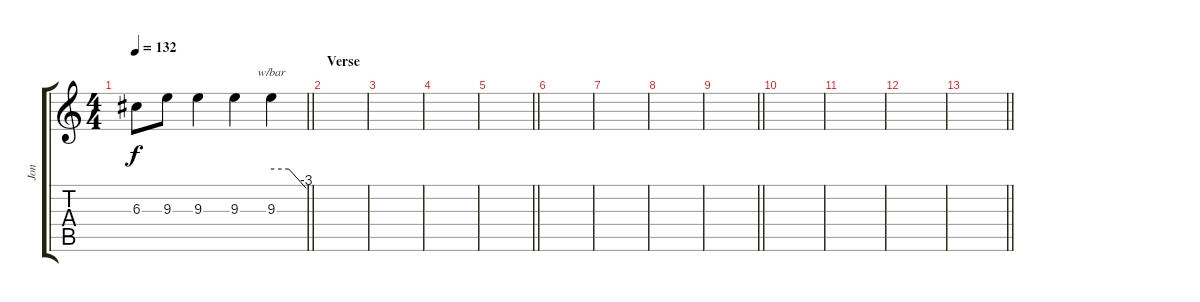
\track ("Jon" "Jon") {instrument overdrivenguitar}
\staff {score tabs}
\tuning (Db4 Db4 G3 D3 A2 E2) {hide}
\ts (4 4)
\tempo 132
\clef g2
\barLineRight lightlight
\ks c
6.3.8{dy f} 9.3.8 9.3.4 9.3.4 9.3.4{tbe (custom default 0 0 30 0 60 -12)} |
\section ("" "Verse")
|
|
|
\barLineRight lightlight
|
|
|
|
\barLineRight lightlight
|
|
|
|
\barLineRight lightlight
